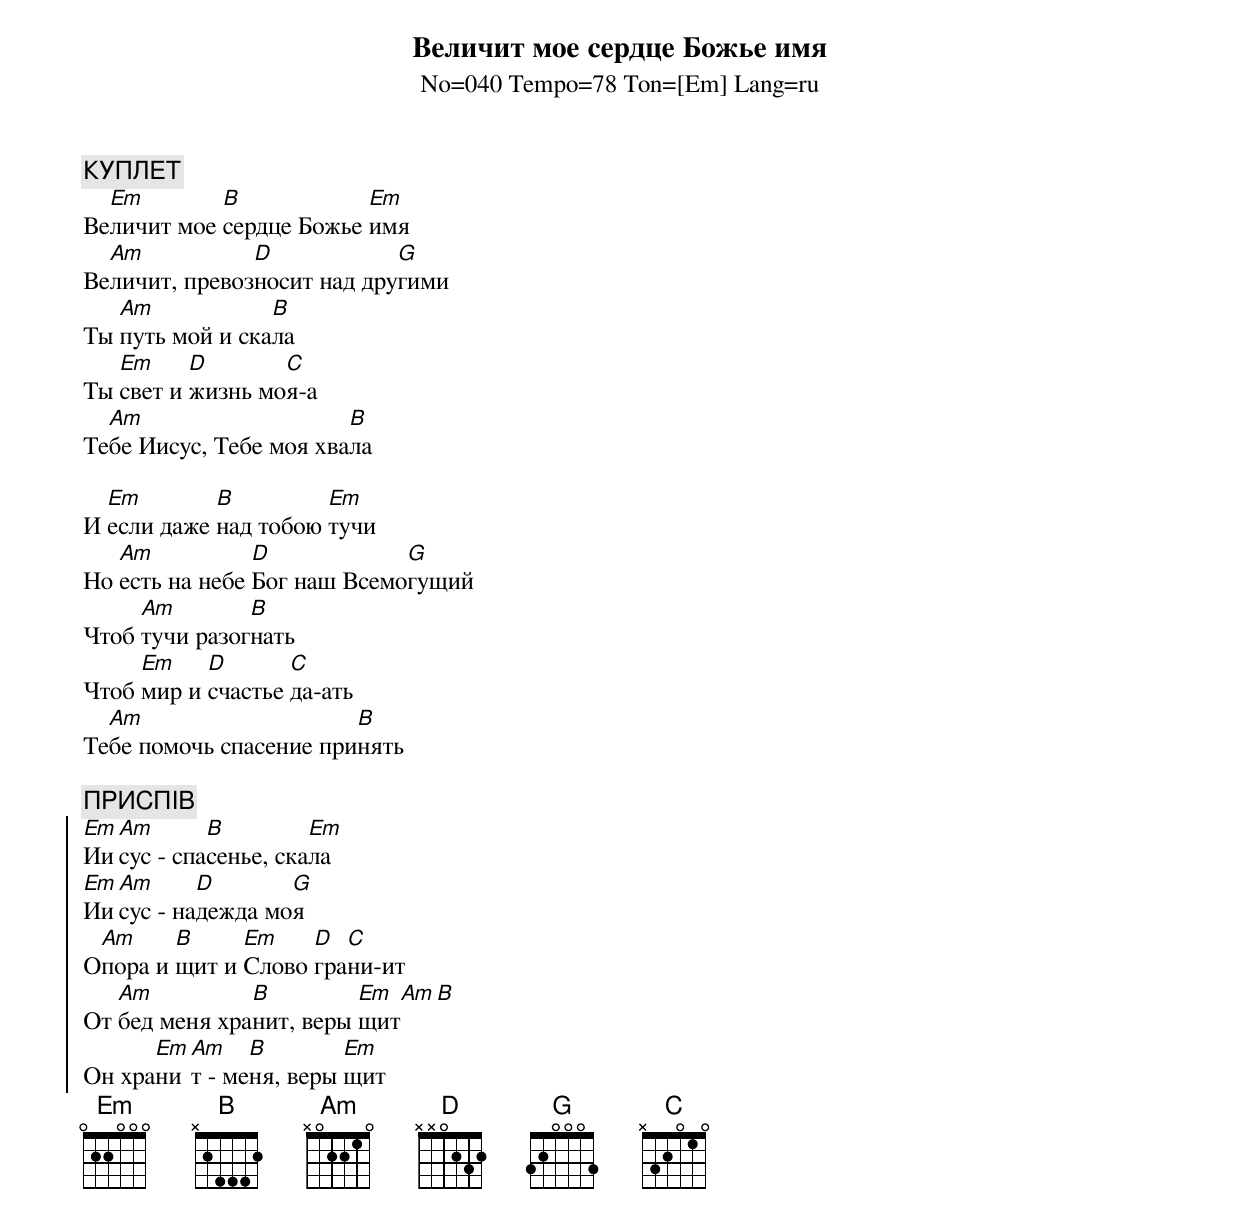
{title:Величит мое сердце Божье имя}
{subtitle:No=040 Tempo=78 Ton=[Em] Lang=ru}

{c: КУПЛЕТ}
Ве[Em]личит мое [B]сердце Божье [Em]имя
Ве[Am]личит, превоз[D]носит над дру[G]гими
Ты [Am]путь мой и ска[B]ла
Ты [Em]свет и [D]жизнь мо[C]я-а
Те[Am]бе Иисус, Тебе моя хва[B]ла

И [Em]если даже [B]над тобою [Em]тучи
Но [Am]есть на небе [D]Бог наш Всемо[G]гущий
Чтоб [Am]тучи разог[B]нать
Чтоб [Em]мир и [D]счастье [C]да-ать
Те[Am]бе помочь спасение при[B]нять

{c: ПРИСПІВ}
{soc}
[Em]Ии[Am]сус - спа[B]сенье, ска[Em]ла
[Em]Ии[Am]сус - на[D]дежда мо[G]я
О[Am]пора и [B]щит и [Em]Слово [D]гра[C]ни-ит
От [Am]бед меня хра[B]нит, веры [Em]щит[Am][B]
Он хра[Em]ни[Am]т - ме[B]ня, веры [Em]щит
{eoc}
